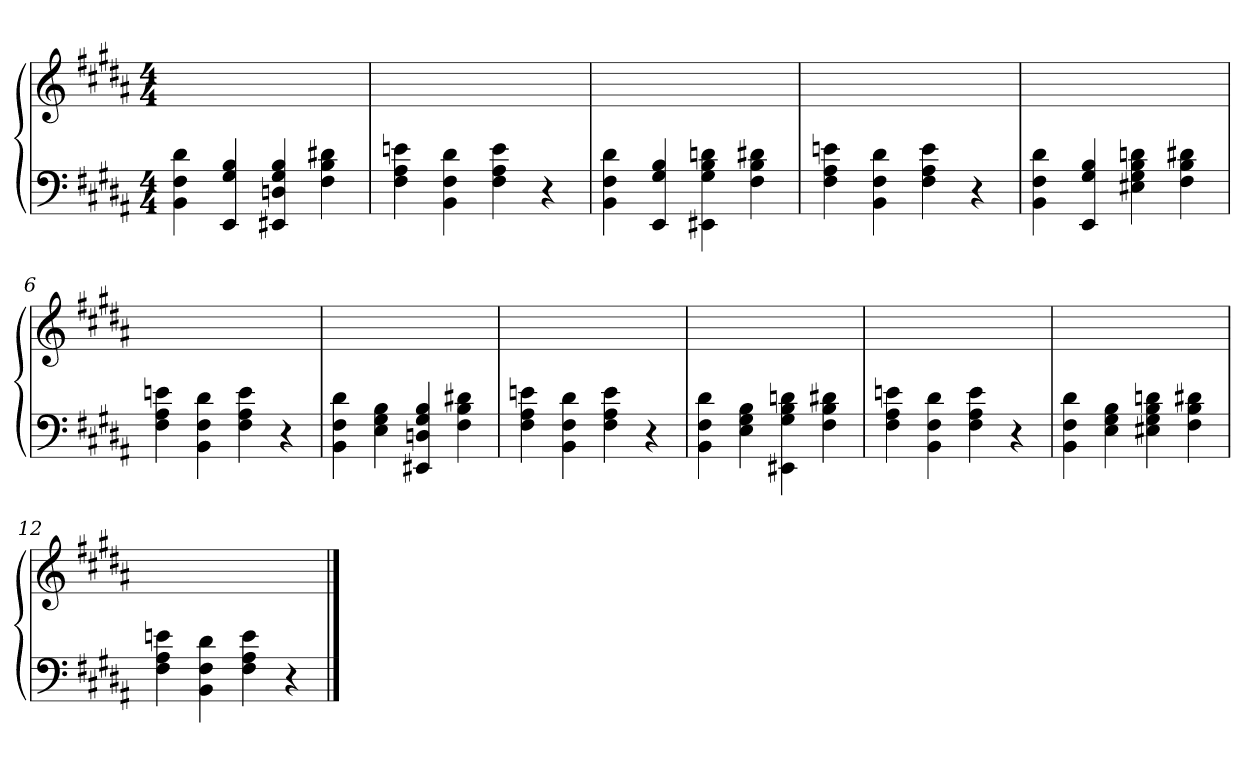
**kern	**kern
*part2	*part1
*staff2	*staff1
*clefF4	*clefG2
*k[f#c#g#d#a#]	*k[f#c#g#d#a#]
*B:	*B:
*M4/4	*M4/4
*MM60	*MM60
=1	=1
4BB 4F# 4d#	1ryy
4EE 4G# 4B	.
4EE#X 4Dn 4G# 4B	.
4F# 4B 4d#X	.
=2	=2
4F# 4A# 4en	1ryy
4BB 4F# 4d#	.
4F# 4A# 4e	.
4r	.
=3	=3
4BB 4F# 4d#	1ryy
4EE 4G# 4B	.
4EE#X 4G# 4B 4dn	.
4F# 4B 4d#X	.
=4	=4
4F# 4A# 4en	1ryy
4BB 4F# 4d#	.
4F# 4A# 4e	.
4r	.
=5	=5
4BB 4F# 4d#	1ryy
4EE 4G# 4B	.
4E#X 4G# 4B 4dn	.
4F# 4B 4d#X	.
=6	=6
4F# 4A# 4en	1ryy
4BB 4F# 4d#	.
4F# 4A# 4e	.
4r	.
=7	=7
4BB 4F# 4d#	1ryy
4E 4G# 4B	.
4EE#X 4Dn 4G# 4B	.
4F# 4B 4d#X	.
=8	=8
4F# 4A# 4en	1ryy
4BB 4F# 4d#	.
4F# 4A# 4e	.
4r	.
=9	=9
4BB 4F# 4d#	1ryy
4E 4G# 4B	.
4EE#X 4G# 4B 4dn	.
4F# 4B 4d#X	.
=10	=10
4F# 4A# 4en	1ryy
4BB 4F# 4d#	.
4F# 4A# 4e	.
4r	.
=11	=11
4BB 4F# 4d#	1ryy
4E 4G# 4B	.
4E#X 4G# 4B 4dn	.
4F# 4B 4d#X	.
=12	=12
4F# 4A# 4en	1ryy
4BB 4F# 4d#	.
4F# 4A# 4e	.
4r	.
==	==
*-	*-
